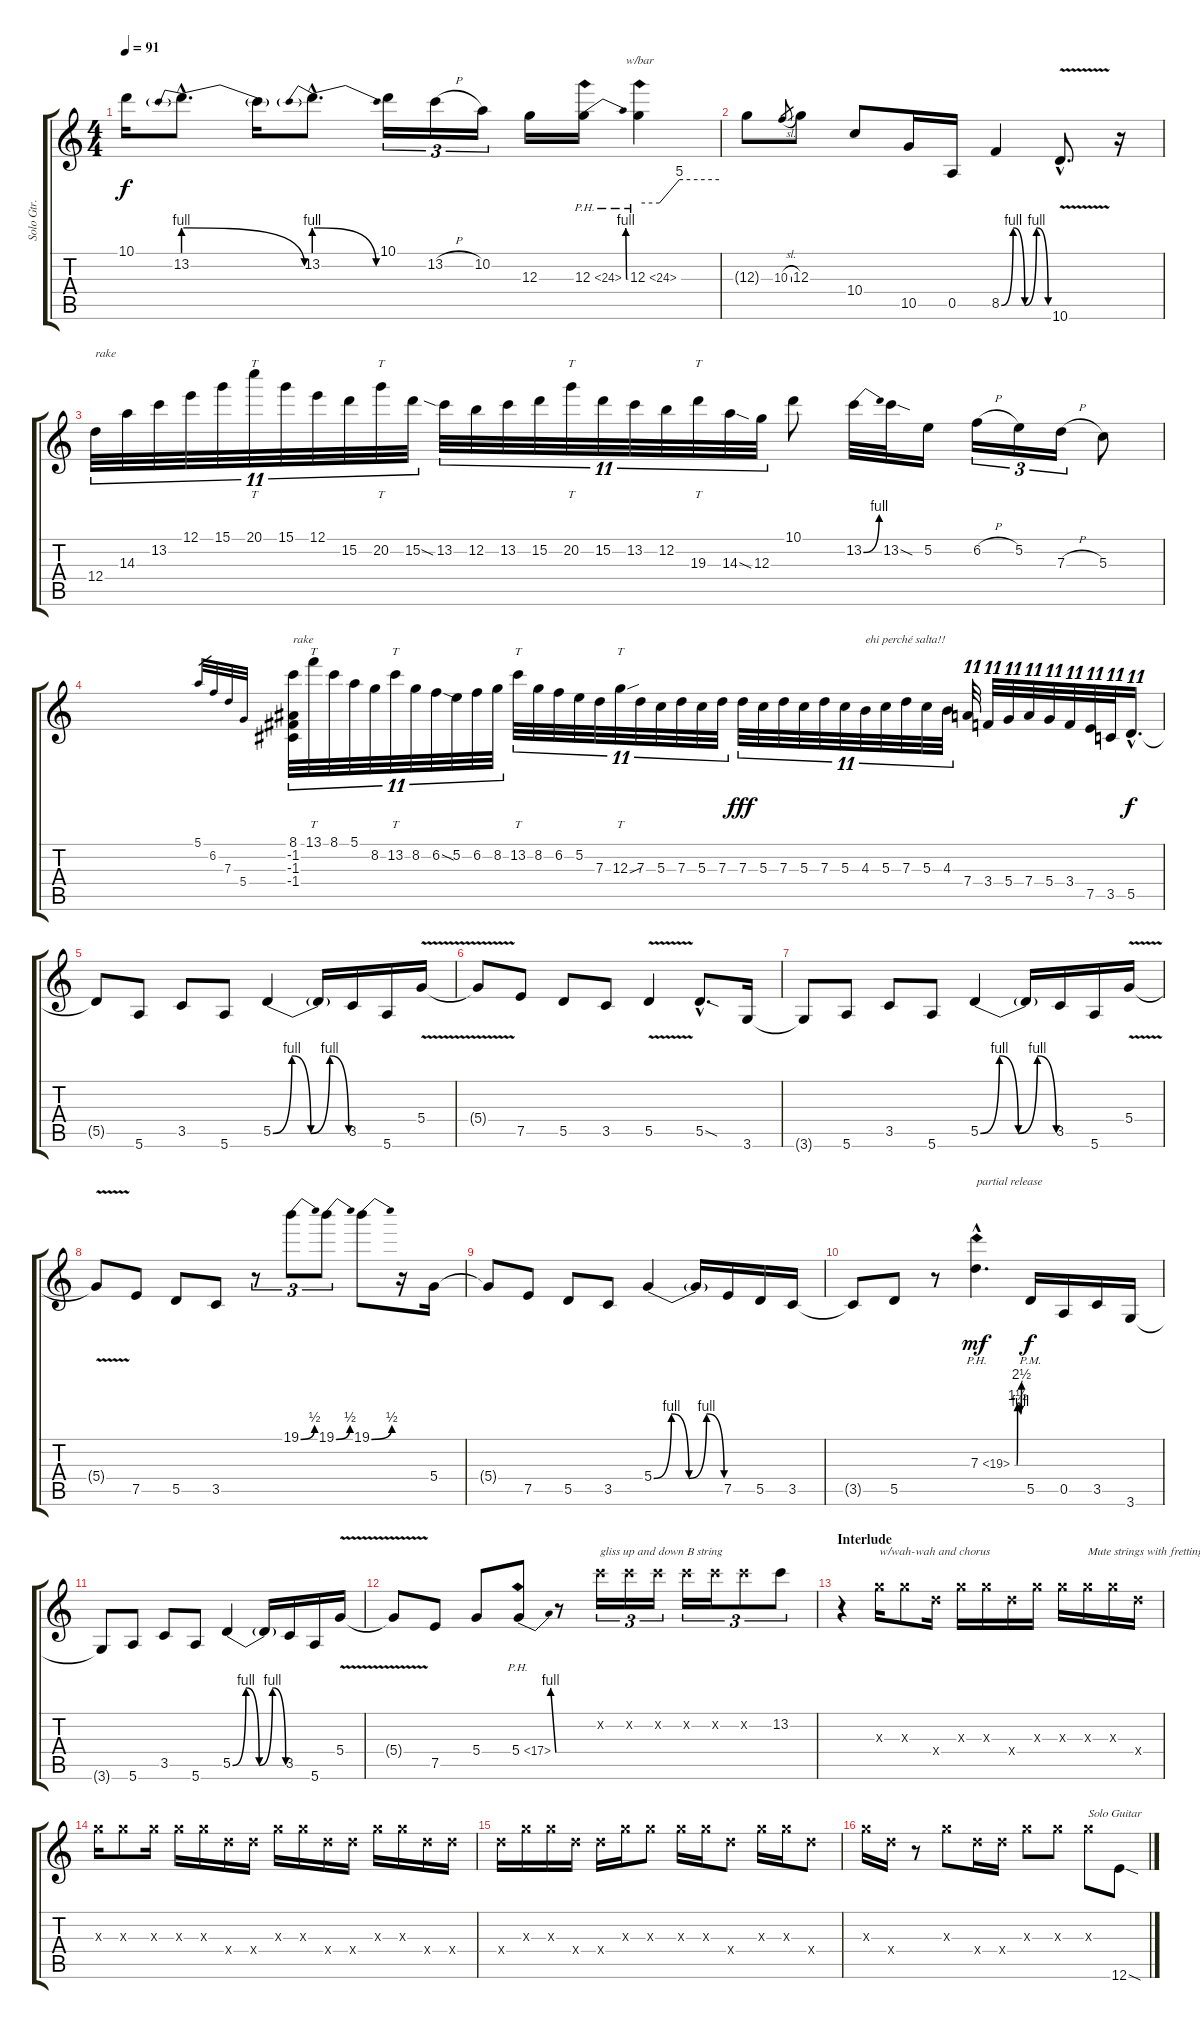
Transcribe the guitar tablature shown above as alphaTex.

\track ("Solo Gtr." "Solo Gtr.") {instrument distortionguitar}
\staff {score tabs}
\tuning (E4 B3 G3 D3 A2 E2) {hide}
\ts (4 4)
\tempo 91
\clef g2
\ks c
10.1.16{dy f} 13.2{be (prebendrelease 0 4 60 0) hac}.8{d} 13.2{t}.16 13.2{be (prebendrelease 0 4 60 0) hac}.8{d} 10.1.16{tu (3 2)} 13.2{h}.16{tu (3 2)} 10.2.16{tu (3 2)} 12.3.16 12.3{be (bend 0 0 60 4) ph 12}.16 12.3{ph 12}.4{tbe (custom default 0 0 15 0 30 20 60 20)} |
12.3{t}.8 10.3{sl}.8{gr} 12.3.8 10.4.8 10.5.16 0.5.16 8.5{be (custom 0 0 15 4 30 0 45 4 60 0)}.4 10.6{v hac}.8{d} r.16 |
12.4.32{tu (11 8) txt "rake"} 14.3.32{tu (11 8)} 13.2.32{tu (11 8)} 12.1.32{tu (11 8)} 15.1.32{tu (11 8)} 20.1.32{tt tu (11 8)} 15.1.32{tu (11 8)} 12.1.32{tu (11 8)} 15.2.32{tu (11 8)} 20.2.32{tt tu (11 8)} 15.2.32{tu (11 8)} 13.2{sia}.32{tu (11 8)} 12.2.32{tu (11 8)} 13.2.32{tu (11 8)} 15.2.32{tu (11 8)} 20.2.32{tt tu (11 8)} 15.2.32{tu (11 8)} 13.2.32{tu (11 8)} 12.2.32{tu (11 8)} 19.3.32{tt tu (11 8)} 14.3{sod}.32{tu (11 8)} 12.3.32{tu (11 8)} 10.1.8 13.2{be (bend 0 0 60 4)}.32 13.2{sod}.32 5.2.16 6.2{h}.16{tu (3 2)} 5.2.16{tu (3 2)} 7.3{h}.16{tu (3 2)} 5.3.8 |
5.1.32{gr} 6.2.32{gr} 7.3.32{gr} 5.4.32{gr} (8.1 -1.2 -1.3 -1.4).32{tu (11 8) txt "rake"} 13.1.32{tt tu (11 8)} 8.1.32{tu (11 8)} 5.1.32{tu (11 8)} 8.2.32{tu (11 8)} 13.2.32{tt tu (11 8)} 8.2.32{tu (11 8)} 6.2{sod}.32{tu (11 8)} 5.2.32{tu (11 8)} 6.2.32{tu (11 8)} 8.2.32{tu (11 8)} 13.2.32{tt tu (11 8)} 8.2.32{tu (11 8)} 6.2.32{tu (11 8)} 5.2.32{tu (11 8)} 7.3.32{tu (11 8)} 12.3{sou}.32{tt tu (11 8)} 7.3.32{tu (11 8)} 5.3.32{tu (11 8)} 7.3.32{tu (11 8)} 5.3.32{tu (11 8)} 7.3.32{tu (11 8)} 7.3.32{tu (11 8) dy fff} 5.3.32{tu (11 8)} 7.3.32{tu (11 8)} 5.3.32{tu (11 8)} 7.3.32{tu (11 8)} 5.3.32{tu (11 8)} 4.3.32{tu (11 8) txt "ehi perché salta!!"} 5.3.32{tu (11 8)} 7.3.32{tu (11 8)} 5.3.32{tu (11 8)} 4.3.32{tu (11 8)} 7.4.32{tu (11 8)} 3.4.32{tu (11 8)} 5.4.32{tu (11 8)} 7.4.32{tu (11 8)} 5.4.32{tu (11 8)} 3.4.32{tu (11 8)} 7.5.32{tu (11 8)} 3.5.32{tu (11 8)} 5.5{hac}.16{d tu (11 8) dy f} |
5.5{t}.8 5.6.8 3.5.8 5.6.8 5.5{be (custom 0 0 15 4 30 0 45 4 60 0)}.4 5.5{t}.16 3.5.16 5.6.16 5.4{v}.16 |
5.4{t}.8 7.5.8 5.5.8 3.5.8 5.5{v}.4 5.5{sod hac}.8{d} 3.6.16 |
3.6{t}.8 5.6.8 3.5.8 5.6.8 5.5{be (custom 0 0 15 4 30 0 45 4 60 0)}.4 5.5{t}.16 3.5.16 5.6.16 5.4{v}.16 |
5.4{t}.8 7.5.8 5.5.8 3.5.8 r.8{tu (3 2)} 19.1{be (bend 0 0 60 2)}.8{tu (3 2)} 19.1{be (bend 0 0 60 2)}.8{tu (3 2)} 19.1{be (bend 0 0 60 2)}.8 r.16 5.4.16 |
5.4{t}.8 7.5.8 5.5.8 3.5.8 5.4{be (custom 0 0 15 4 30 0 45 4 60 0)}.4 5.4{t}.16 7.5.16 5.5.16 3.5.16 |
3.5{t}.8 5.5.8 r.8 7.3{be (custom 0 0 18 0 22 6 38 6 42 4 48 4 52 10 60 10) ph 12 hac}.4{d txt "partial release" dy mf} 5.5{pm}.16{dy f} 0.5.16 3.5.16 3.6.16 |
3.6{t}.8 5.6.8 3.5.8 5.6.8 5.5{be (custom 0 0 15 4 30 0 45 4 60 0)}.4 5.5{t}.16 3.5.16 5.6.16 5.4{v}.16 |
5.4{t}.8 7.5.8 5.4.8 5.4{be (bend 0 0 60 4) ph 12}.8 r.8 13.2{x}.16{tu (3 2) txt "gliss up and down B string"} 13.2{x}.16{tu (3 2)} 13.2{x}.16{tu (3 2)} 13.2{x}.16{tu (3 2)} 13.2{x}.16{tu (3 2)} 13.2{x}.8{tu (3 2)} 13.2.8{tu (3 2)} |
\section ("" "Interlude")
r.4 12.3{x}.16{txt "w/wah-wah and chorus"} 12.3{x}.8 12.4{x}.16 12.3{x}.16 12.3{x}.16 12.4{x}.16 12.3{x}.16 12.3{x}.16 12.3{x}.16{txt "Mute strings with fretting hand."} 12.3{x}.16 12.4{x}.16 |
12.3{x}.16 12.3{x}.8 12.3{x}.16 12.3{x}.16 12.3{x}.16 12.4{x}.16 12.4{x}.16 12.3{x}.16 12.3{x}.16 12.4{x}.16 12.4{x}.16 12.3{x}.16 12.3{x}.16 12.4{x}.16 12.4{x}.16 |
12.4{x}.16 12.3{x}.16 12.3{x}.16 12.4{x}.16 12.4{x}.16 12.3{x}.16 12.3{x}.8 12.3{x}.16 12.3{x}.16 12.4{x}.8 12.3{x}.16 12.3{x}.16 12.4{x}.8 |
12.3{x}.16 12.4{x}.16 r.8 12.3{x}.8 12.4{x}.16 12.4{x}.16 12.3{x}.8 12.3{x}.8 12.3{x}.8{txt "Solo Guitar"} 12.6{sod}.8
